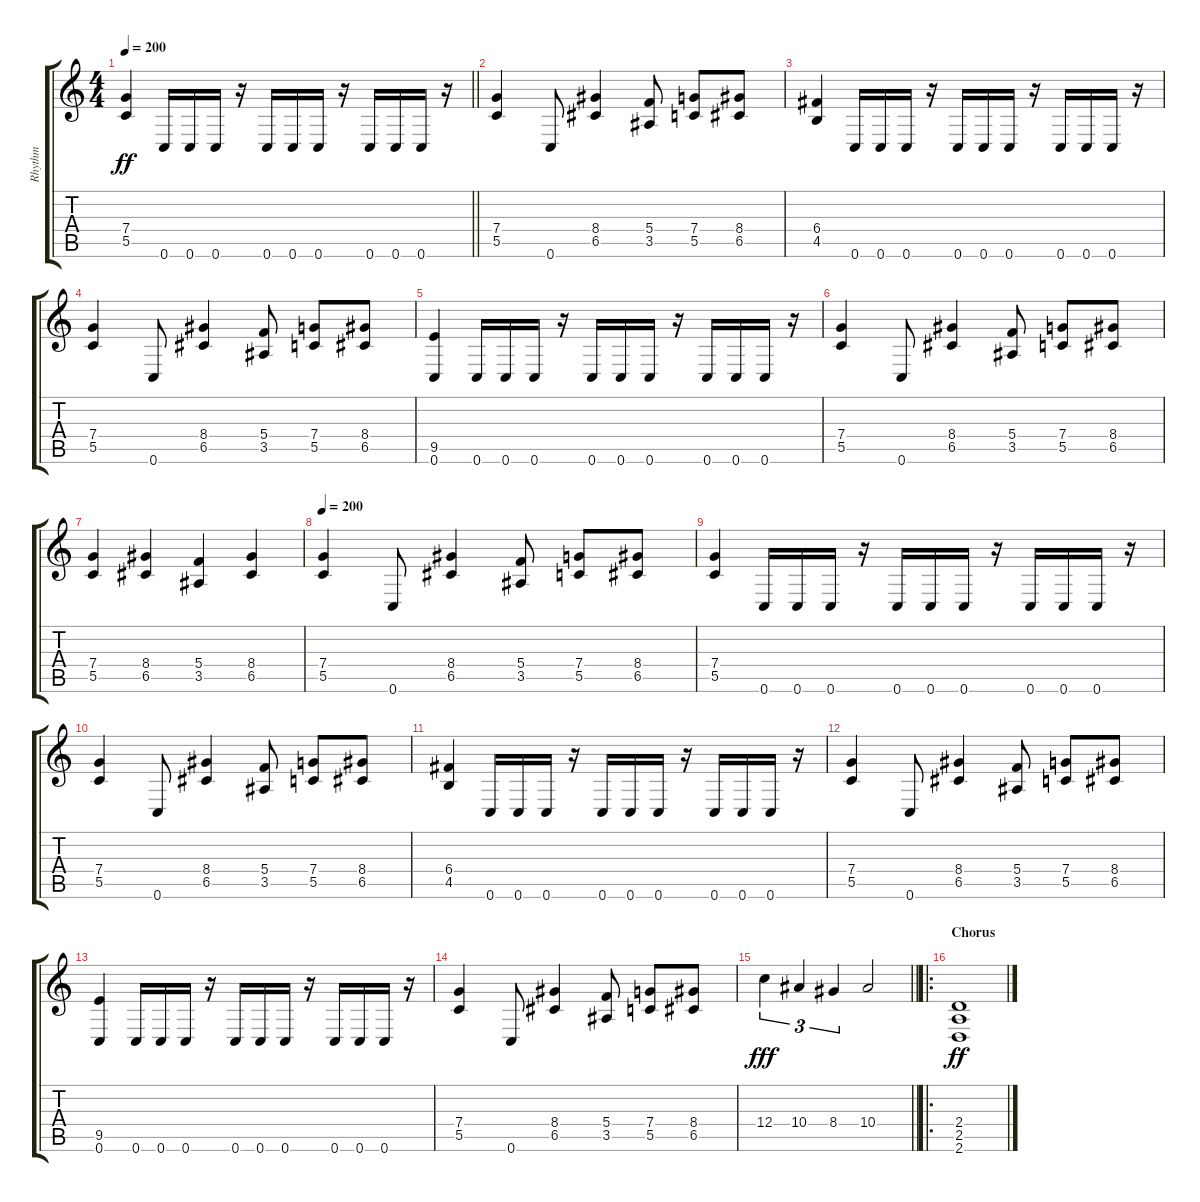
\track ("Rhythm" "Rhythm") {instrument distortionguitar}
\staff {score tabs}
\tuning (D4 A3 F3 C3 G2 C2) {hide}
\ts (4 4)
\tempo 200
\clef g2
\barLineRight lightlight
\ks c
(7.4 5.5).4{dy ff} 0.6.16 0.6.16 0.6.16 r.16 0.6.16 0.6.16 0.6.16 r.16 0.6.16 0.6.16 0.6.16 r.16 |
(7.4 5.5).4 0.6.8 (8.4 6.5).4 (5.4 3.5).8 (7.4 5.5).8 (8.4 6.5).8 |
(6.4 4.5).4 0.6.16 0.6.16 0.6.16 r.16 0.6.16 0.6.16 0.6.16 r.16 0.6.16 0.6.16 0.6.16 r.16 |
(7.4 5.5).4 0.6.8 (8.4 6.5).4 (5.4 3.5).8 (7.4 5.5).8 (8.4 6.5).8 |
(9.5 0.6).4 0.6.16 0.6.16 0.6.16 r.16 0.6.16 0.6.16 0.6.16 r.16 0.6.16 0.6.16 0.6.16 r.16 |
(7.4 5.5).4 0.6.8 (8.4 6.5).4 (5.4 3.5).8 (7.4 5.5).8 (8.4 6.5).8 |
(7.4 5.5).4 (8.4 6.5).4 (5.4 3.5).4 (8.4 6.5).4 |
\tempo 200
(7.4 5.5).4 0.6.8 (8.4 6.5).4 (5.4 3.5).8 (7.4 5.5).8 (8.4 6.5).8 |
(7.4 5.5).4 0.6.16 0.6.16 0.6.16 r.16 0.6.16 0.6.16 0.6.16 r.16 0.6.16 0.6.16 0.6.16 r.16 |
(7.4 5.5).4 0.6.8 (8.4 6.5).4 (5.4 3.5).8 (7.4 5.5).8 (8.4 6.5).8 |
(6.4 4.5).4 0.6.16 0.6.16 0.6.16 r.16 0.6.16 0.6.16 0.6.16 r.16 0.6.16 0.6.16 0.6.16 r.16 |
(7.4 5.5).4 0.6.8 (8.4 6.5).4 (5.4 3.5).8 (7.4 5.5).8 (8.4 6.5).8 |
(9.5 0.6).4 0.6.16 0.6.16 0.6.16 r.16 0.6.16 0.6.16 0.6.16 r.16 0.6.16 0.6.16 0.6.16 r.16 |
(7.4 5.5).4 0.6.8 (8.4 6.5).4 (5.4 3.5).8 (7.4 5.5).8 (8.4 6.5).8 |
\barLineRight lightlight
12.4.4{tu (3 2) dy fff} 10.4.4{tu (3 2)} 8.4.4{tu (3 2)} 10.4.2 |
\ro
\section ("" "Chorus ")
(2.4 2.5 2.6).1{dy ff}
